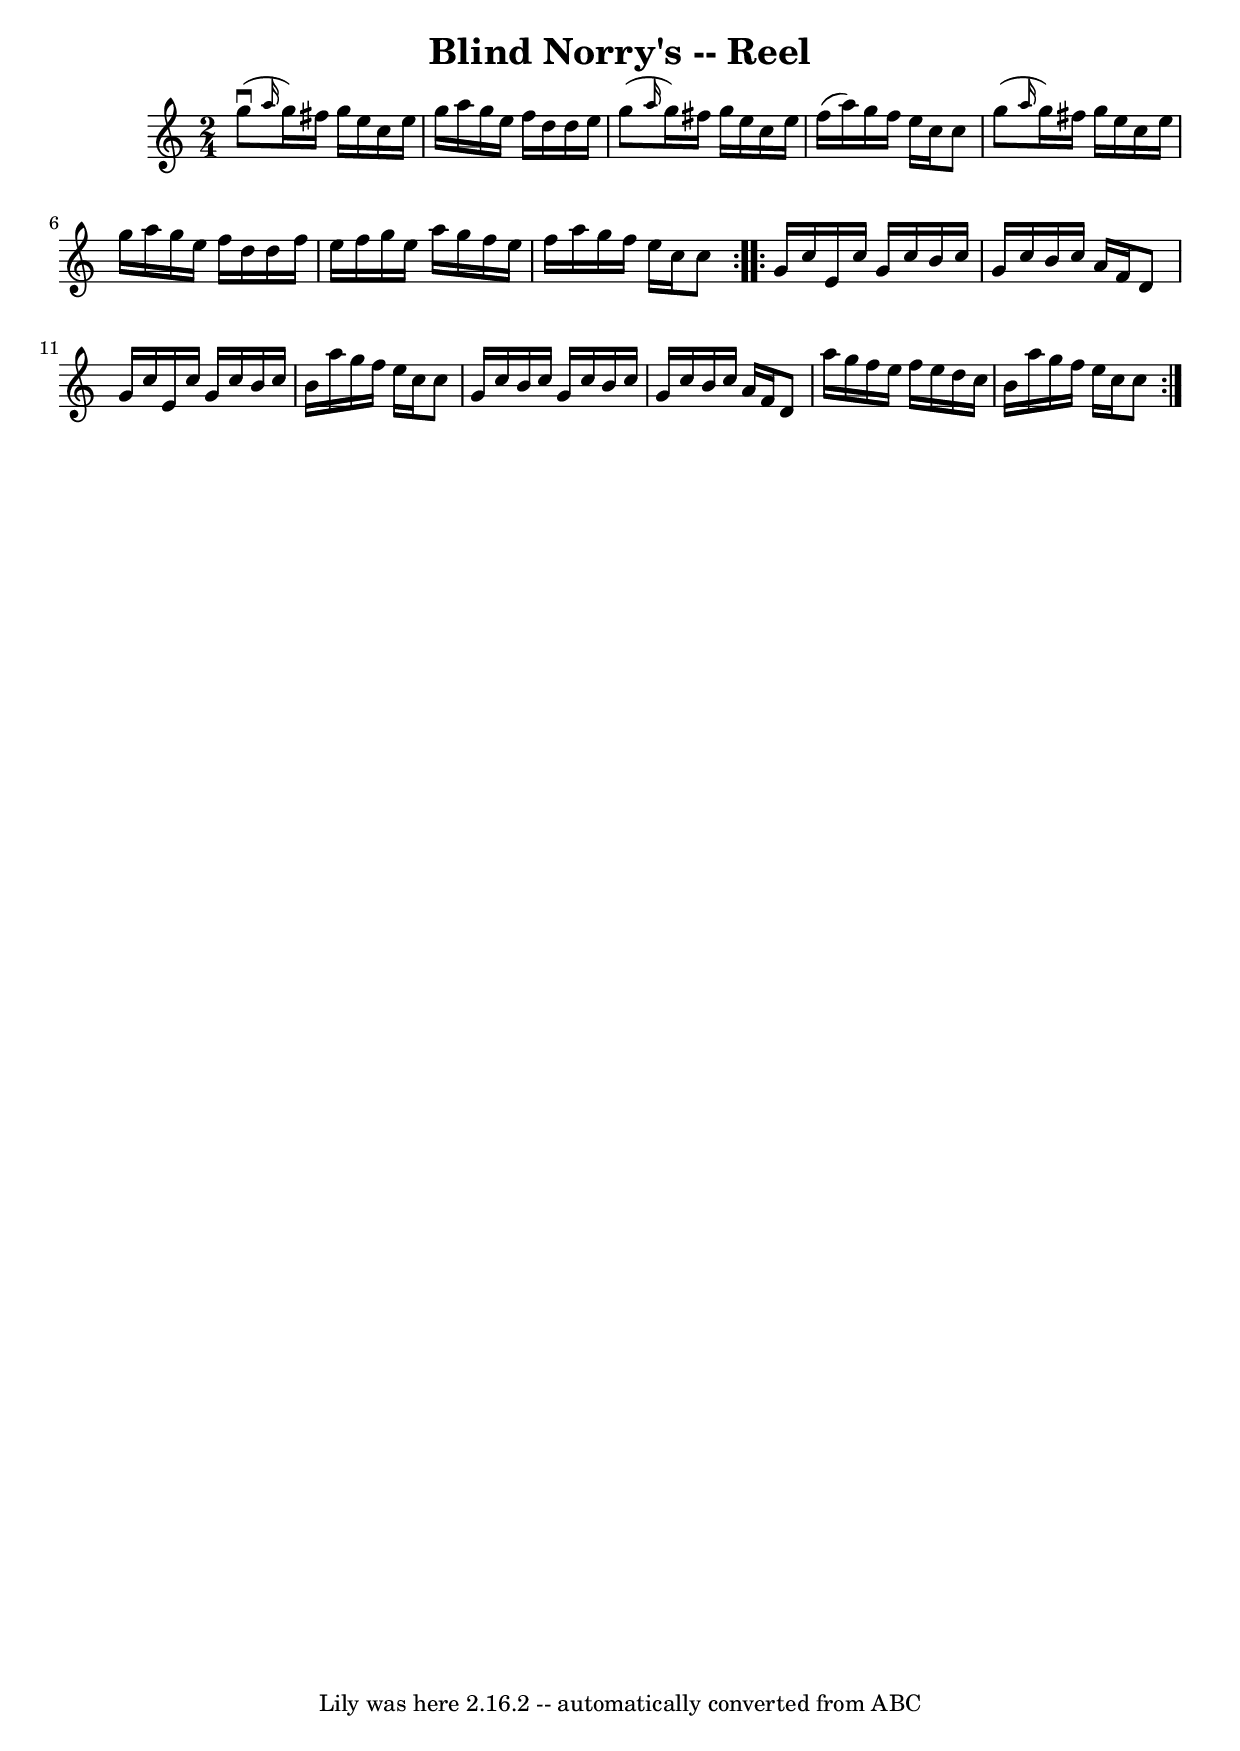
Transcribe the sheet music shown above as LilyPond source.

\version "2.16.2"
\include "Mammoth.ily"
\header {
  %% book = "Ryan's Mammoth Collection"
 crossRefNumber = "1"
 footnotes = ""
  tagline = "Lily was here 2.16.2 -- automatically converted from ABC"
  title = "Blind Norry's -- Reel"

}
voicedefault =  {



  \repeat volta 2 {

    \time 2/4 
    \key c \major
 g''8^\downbow(\grace { a''16  
			 } g''16) fis''16 g''16 e''16 c''16 e''16   |
 g''16 a''16 g''16 e''16 f''16 d''16 d''16 e''16   |
 g''8 (\grace {    
 a''16       } g''16) fis''16 g''16 e''16 c''16 e''16   |
 f''16 (a''16) g''16 f''16 e''16 c''16 c''8   |
    
 g''8 (\grace { a''16  
		 } g''16) fis''16 g''16 e''16 c''16 e''16   |
 g''16 a''16 g''16 e''16 f''16 d''16 d''16 f''16   |
 e''16 f''16 g''16 e''16 a''16 g''16 f''16 e''16   |
 f''16 a''16 g''16 f''16 e''16 c''16 c''8  
    
  } 
  \repeat volta 2 {
 g'16 c''16 e'16 c''16 g'16 c''16 b'16 c''16   |
 g'16 c''16 b'16 c''16 a'16 f'16 d'8  |
 g'16 c''16 e'16 c''16 g'16 c''16 b'16 c''16   |
 b'16 a''16 g''16 f''16 e''16 c''16 c''8  |
 g'16 c''16 b'16 c''16 g'16 c''16 b'16 c''16   |
 g'16 c''16 b'16 c''16 a'16 f'16 d'8   |
 a''16 g''16 f''16 e''16 f''16 e''16 d''16 c''16   |
 b'16    
 a''16 g''16 f''16 e''16 c''16 c''8  
  }   

}

\score{
  <<

    \context Staff="default"
    {
      \voicedefault 
      
    }

  >>
  \layout {
    
  }
  \midi {
  }

}
